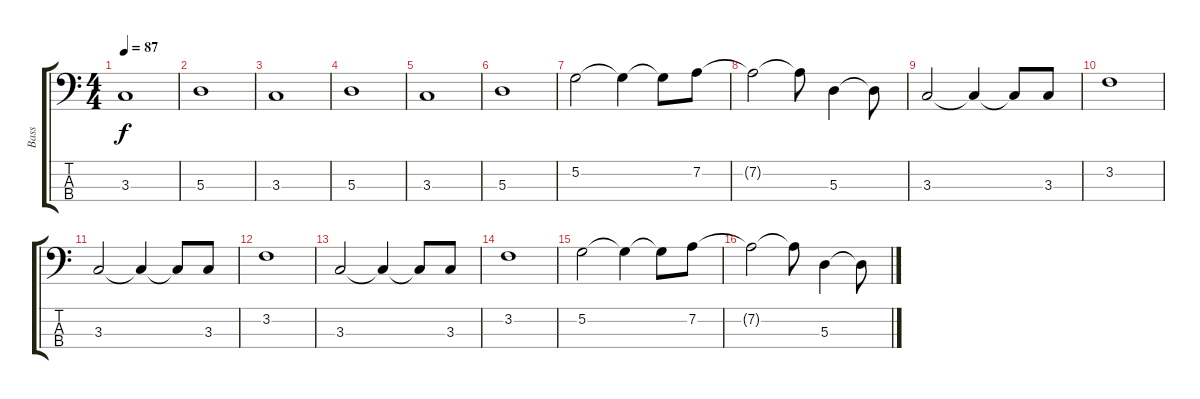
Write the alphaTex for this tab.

\track ("Bass" "Bass") {instrument electricbasspick}
\staff {score tabs}
\tuning (G2 D2 A1 E1) {hide}
\ts (4 4)
\tempo 87
\clef f4
\ks c
3.3.1{dy f} |
5.3.1 |
3.3.1 |
5.3.1 |
3.3.1 |
5.3.1 |
5.2.2 5.2{t}.4 5.2{t}.8 7.2.8 |
7.2{t}.2 7.2{t}.8 5.3.4 5.3{t}.8 |
3.3.2 3.3{t}.4 3.3{t}.8 3.3.8 |
3.2.1 |
3.3.2 3.3{t}.4 3.3{t}.8 3.3.8 |
3.2.1 |
3.3.2 3.3{t}.4 3.3{t}.8 3.3.8 |
3.2.1 |
5.2.2 5.2{t}.4 5.2{t}.8 7.2.8 |
7.2{t}.2 7.2{t}.8 5.3.4 5.3{t}.8
